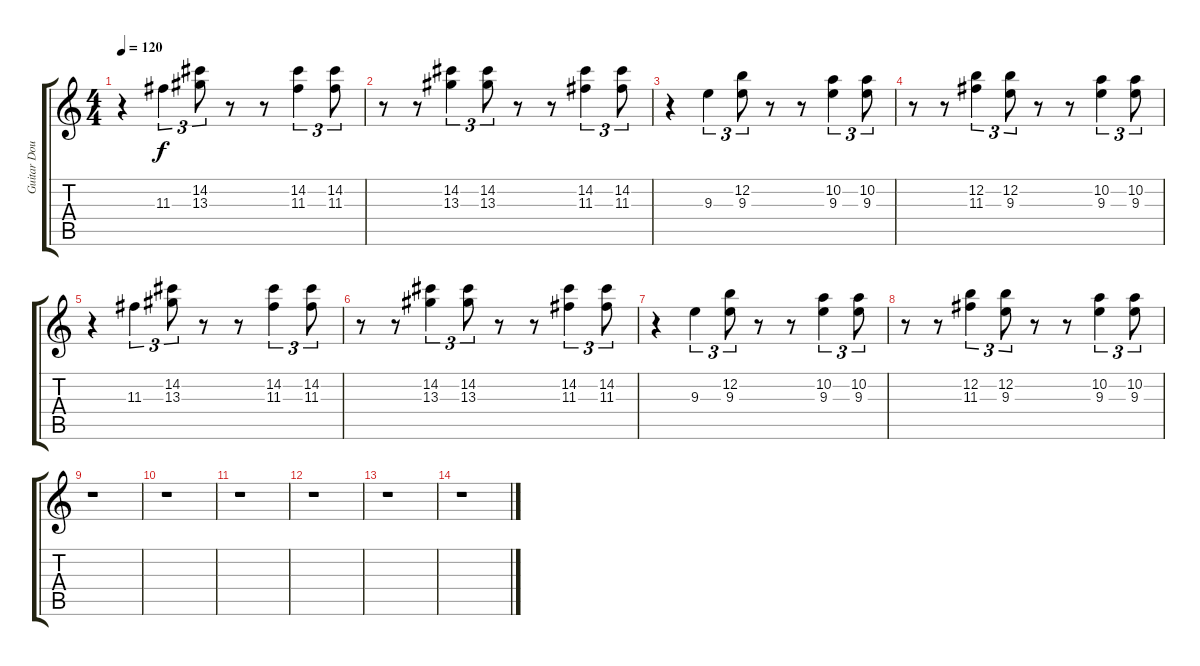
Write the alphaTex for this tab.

\track ("Guitar Double-stops (Fun Track)" "Guitar Dou") {instrument electricguitarclean}
\staff {score tabs}
\tuning (E4 B3 G3 D3 A2 E2) {hide}
\ts (4 4)
\tempo 120
\clef g2
\ks c
r.4{dy f} 11.3.4{tu (3 2)} (14.2 13.3).8{tu (3 2)} r.8 r.8 (14.2 11.3).4{tu (3 2)} (14.2 11.3).8{tu (3 2)} |
r.8 r.8 (14.2 13.3).4{tu (3 2)} (14.2 13.3).8{tu (3 2)} r.8 r.8 (14.2 11.3).4{tu (3 2)} (14.2 11.3).8{tu (3 2)} |
r.4 9.3.4{tu (3 2)} (12.2 9.3).8{tu (3 2)} r.8 r.8 (10.2 9.3).4{tu (3 2)} (10.2 9.3).8{tu (3 2)} |
r.8 r.8 (12.2 11.3).4{tu (3 2)} (12.2 9.3).8{tu (3 2)} r.8 r.8 (10.2 9.3).4{tu (3 2)} (10.2 9.3).8{tu (3 2)} |
r.4 11.3.4{tu (3 2)} (14.2 13.3).8{tu (3 2)} r.8 r.8 (14.2 11.3).4{tu (3 2)} (14.2 11.3).8{tu (3 2)} |
r.8 r.8 (14.2 13.3).4{tu (3 2)} (14.2 13.3).8{tu (3 2)} r.8 r.8 (14.2 11.3).4{tu (3 2)} (14.2 11.3).8{tu (3 2)} |
r.4 9.3.4{tu (3 2)} (12.2 9.3).8{tu (3 2)} r.8 r.8 (10.2 9.3).4{tu (3 2)} (10.2 9.3).8{tu (3 2)} |
r.8 r.8 (12.2 11.3).4{tu (3 2)} (12.2 9.3).8{tu (3 2)} r.8 r.8 (10.2 9.3).4{tu (3 2)} (10.2 9.3).8{tu (3 2)} |
r.1 |
r.1 |
r.1 |
r.1 |
r.1 |
r.1
